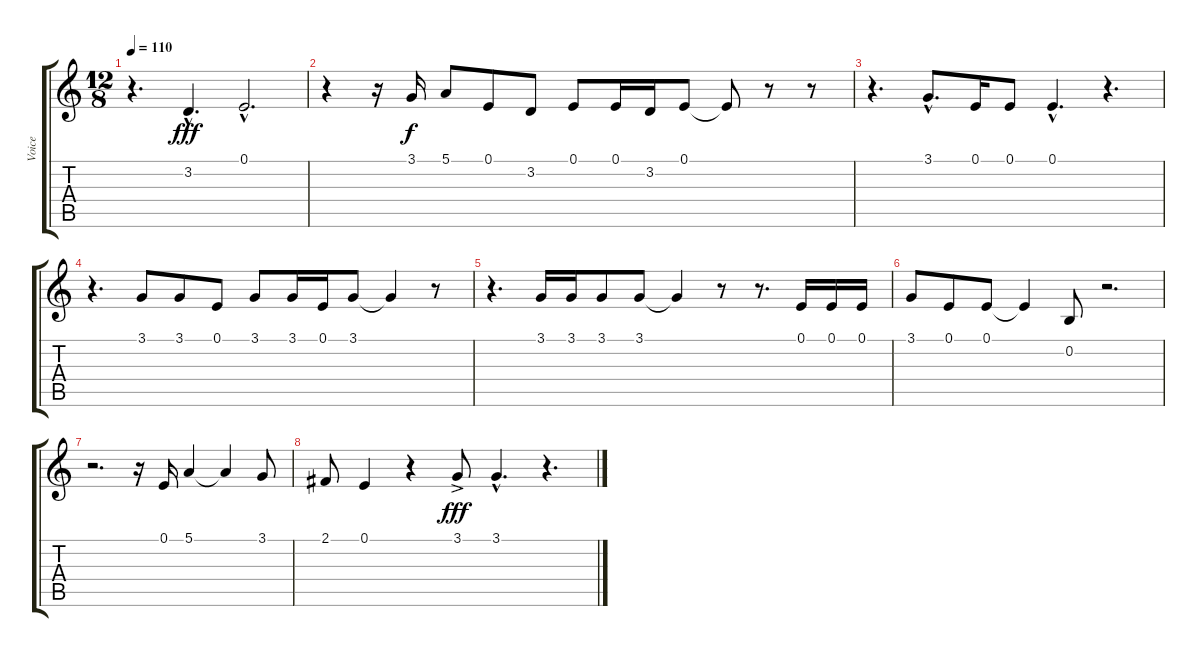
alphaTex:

\track ("Voice" "Voice") {instrument acousticgrandpiano}
\staff {score tabs}
\tuning (E4 B3 G3 D3 A2 E2) {hide}
\ts (12 8)
\tempo 110
\clef g2
\ks c
r.4{d dy f} 3.2{hac}.4{d dy fff} 0.1{hac}.2{d} |
r.4 r.16 3.1.16{dy f} 5.1.8 0.1.8 3.2.8 0.1.8 0.1.16 3.2.16 0.1.8 0.1{t}.8 r.8 r.8 |
r.4{d} 3.1{hac}.8{d} 0.1.16 0.1.8 0.1{hac}.4{d} r.4{d} |
r.4{d} 3.1.8 3.1.8 0.1.8 3.1.8 3.1.16 0.1.16 3.1.8 3.1{t}.4 r.8 |
r.4{d} 3.1.16 3.1.16 3.1.8 3.1.8 3.1{t}.4 r.8 r.8{d} 0.1.16 0.1.16 0.1.16 |
3.1.8 0.1.8 0.1.8 0.1{t}.4 0.2.8 r.2{d} |
r.2{d} r.16 0.1.16 5.1.4 5.1{t}.4 3.1.8 |
2.1.8 0.1.4 r.4 3.1{ac}.8{dy fff} 3.1{hac}.4{d} r.4{d}
